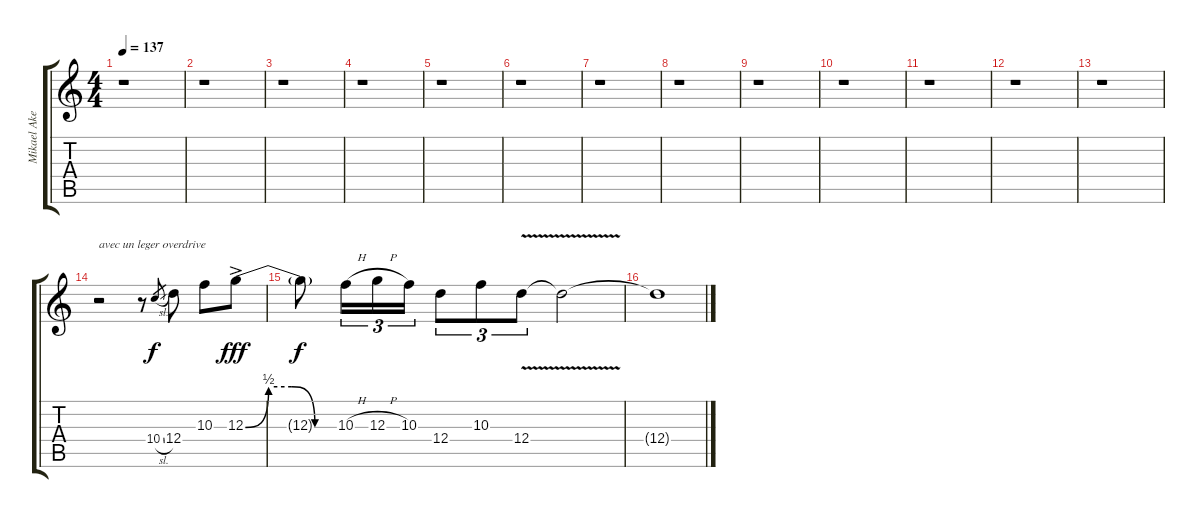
\track ("Mikael Akerfeldt (Acoustique et solo)" "Mikael Ake") {instrument acousticguitarsteel}
\staff {score tabs}
\tuning (E4 B3 G3 D3 A2 E2) {hide}
\ts (4 4)
\tempo 137
\clef g2
\ks c
r.1{dy f} |
r.1 |
r.1 |
r.1 |
r.1 |
r.1 |
r.1 |
r.1 |
r.1 |
r.1 |
r.1 |
r.1 |
r.1 |
r.2{txt "avec un leger overdrive" volume 16 instrument electricguitarjazz} r.8 10.4{sl}.8{gr} 12.4.8 10.3.8 12.3{be (custom 0 0 15 2 30 2 45 0 60 0) ac}.8{dy fff} |
\section ("" "")
12.3{t}.8{dy f} 10.3{h}.16{tu (3 2)} 12.3{h}.16{tu (3 2)} 10.3.16{tu (3 2)} 12.4.8{tu (3 2)} 10.3.8{tu (3 2)} 12.4{v}.8{tu (3 2)} 12.4{t}.2 |
12.4{t}.1
